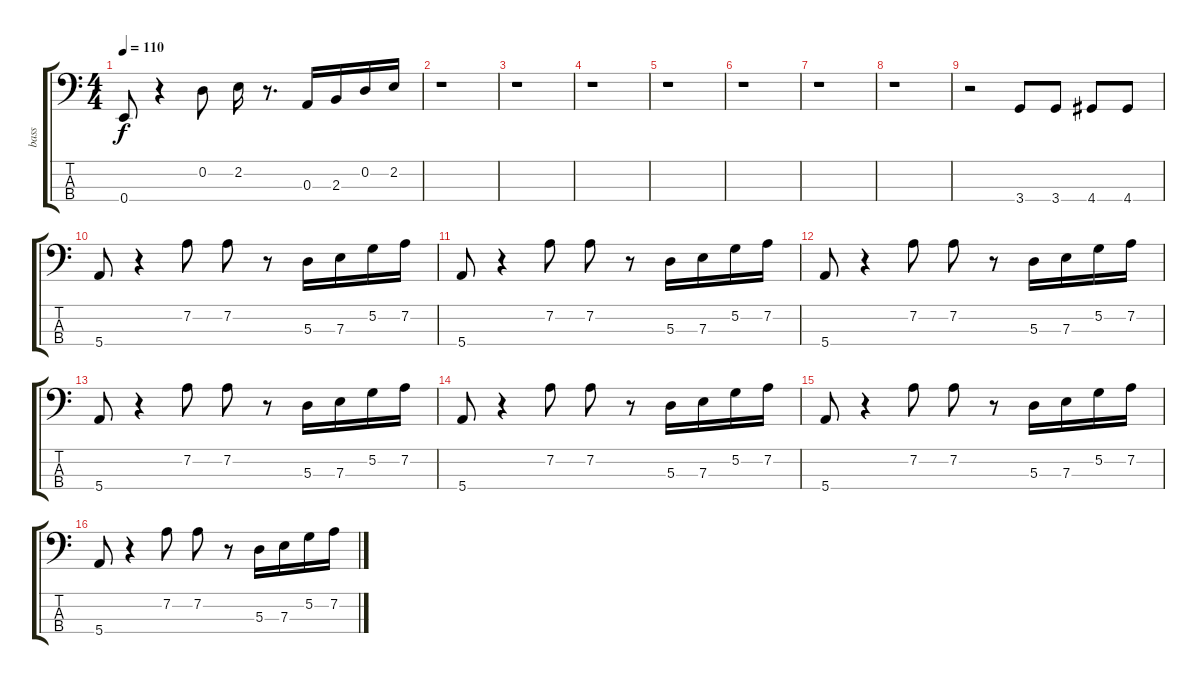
\track ("bass" "bass") {instrument electricbassfinger}
\staff {score tabs}
\tuning (G2 D2 A1 E1) {hide}
\ts (4 4)
\tempo 110
\clef f4
\ks aminor
0.4.8{dy f} r.4 0.2.8 2.2.16 r.8{d} 0.3.16 2.3.16 0.2.16 2.2.16 |
r.1 |
r.1 |
r.1 |
r.1 |
r.1 |
r.1 |
r.1 |
r.2 3.4.8 3.4.8 4.4.8 4.4.8 |
5.4.8 r.4 7.2.8 7.2.8 r.8 5.3.16 7.3.16 5.2.16 7.2.16 |
5.4.8 r.4 7.2.8 7.2.8 r.8 5.3.16 7.3.16 5.2.16 7.2.16 |
5.4.8 r.4 7.2.8 7.2.8 r.8 5.3.16 7.3.16 5.2.16 7.2.16 |
5.4.8 r.4 7.2.8 7.2.8 r.8 5.3.16 7.3.16 5.2.16 7.2.16 |
5.4.8 r.4 7.2.8 7.2.8 r.8 5.3.16 7.3.16 5.2.16 7.2.16 |
5.4.8 r.4 7.2.8 7.2.8 r.8 5.3.16 7.3.16 5.2.16 7.2.16 |
5.4.8 r.4 7.2.8 7.2.8 r.8 5.3.16 7.3.16 5.2.16 7.2.16
